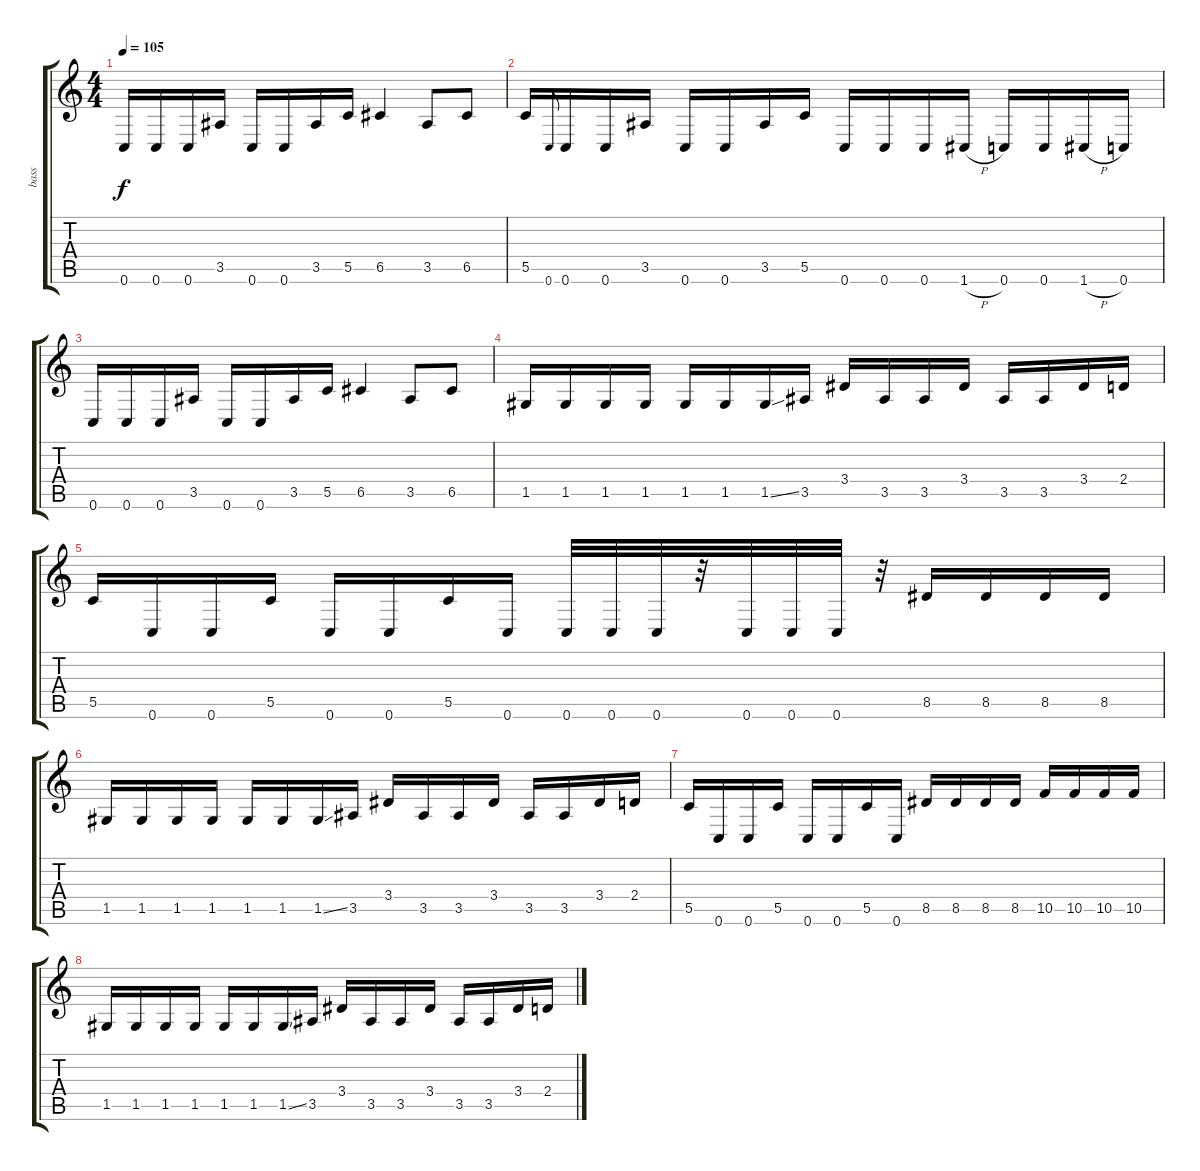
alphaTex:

\track ("bass" "bass") {instrument electricbasspick}
\staff {score tabs}
\tuning (D4 A3 F3 C3 G2 C2) {hide}
\ts (4 4)
\tempo 105
\clef g2
\ks c
0.6.16{dy f} 0.6.16 0.6.16 3.5.16 0.6.16 0.6.16 3.5.16 5.5.16 6.5.4 3.5.8 6.5.8 |
5.5.16 0.6.8{gr onbeat} 0.6.16 0.6.16 3.5.16 0.6.16 0.6.16 3.5.16 5.5.16 0.6.16 0.6.16 0.6.16 1.6{h}.16 0.6.16 0.6.16 1.6{h}.16 0.6.16 |
0.6.16 0.6.16 0.6.16 3.5.16 0.6.16 0.6.16 3.5.16 5.5.16 6.5.4 3.5.8 6.5.8 |
1.5.16 1.5.16 1.5.16 1.5.16 1.5.16 1.5.16 1.5{ss}.16 3.5.16 3.4.16 3.5.16 3.5.16 3.4.16 3.5.16 3.5.16 3.4.16 2.4.16 |
5.5.16 0.6.16 0.6.16 5.5.16 0.6.16 0.6.16 5.5.16 0.6.16 0.6.32 0.6.32 0.6.32 r.32 0.6.32 0.6.32 0.6.32 r.32 8.5.16 8.5.16 8.5.16 8.5.16 |
1.5.16 1.5.16 1.5.16 1.5.16 1.5.16 1.5.16 1.5{ss}.16 3.5.16 3.4.16 3.5.16 3.5.16 3.4.16 3.5.16 3.5.16 3.4.16 2.4.16 |
5.5.16 0.6.16 0.6.16 5.5.16 0.6.16 0.6.16 5.5.16 0.6.16 8.5.16 8.5.16 8.5.16 8.5.16 10.5.16 10.5.16 10.5.16 10.5.16 |
1.5.16 1.5.16 1.5.16 1.5.16 1.5.16 1.5.16 1.5{ss}.16 3.5.16 3.4.16 3.5.16 3.5.16 3.4.16 3.5.16 3.5.16 3.4.16 2.4.16
